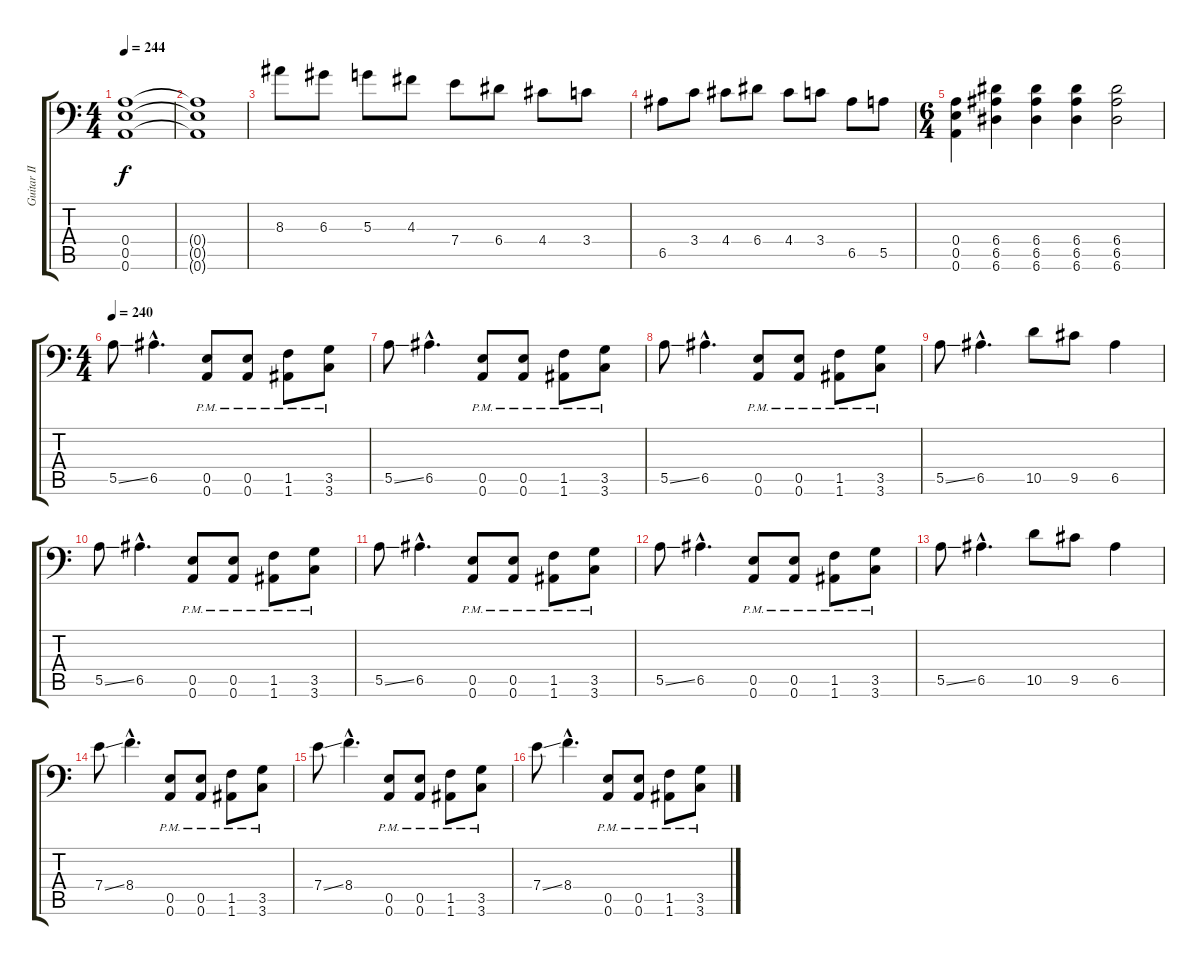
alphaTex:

\track ("Guitar II [Dallas Toler-Wade]" "Guitar II ") {instrument distortionguitar}
\staff {score tabs}
\tuning (B3 Gb3 D3 A2 E2 A1) {hide}
\ts (4 4)
\tempo 244
\clef f4
\ks c
(0.4 0.5 0.6).1{dy f} |
(0.4{t} 0.5{t} 0.6{t}).1 |
8.3.8 6.3.8 5.3.8 4.3.8 7.4.8 6.4.8 4.4.8 3.4.8 |
6.5.8 3.4.8 4.4.8 6.4.8 4.4.8 3.4.8 6.5.8 5.5.8 |
\ts (6 4)
(0.4 0.5 0.6).4 (6.4 6.5 6.6).4 (6.4 6.5 6.6).4 (6.4 6.5 6.6).4 (6.4 6.5 6.6).2 |
\ts (4 4)
\tempo 240
5.5{ss}.8 6.5{hac}.4{d} (0.5{pm} 0.6{pm}).8 (0.5{pm} 0.6{pm}).8 (1.5{pm} 1.6{pm}).8 (3.5{pm} 3.6{pm}).8 |
5.5{ss}.8 6.5{hac}.4{d} (0.5{pm} 0.6{pm}).8 (0.5{pm} 0.6{pm}).8 (1.5{pm} 1.6{pm}).8 (3.5{pm} 3.6{pm}).8 |
5.5{ss}.8 6.5{hac}.4{d} (0.5{pm} 0.6{pm}).8 (0.5{pm} 0.6{pm}).8 (1.5{pm} 1.6{pm}).8 (3.5{pm} 3.6{pm}).8 |
5.5{ss}.8 6.5{hac}.4{d} 10.5.8 9.5.8 6.5.4 |
5.5{ss}.8 6.5{hac}.4{d} (0.5{pm} 0.6{pm}).8 (0.5{pm} 0.6{pm}).8 (1.5{pm} 1.6{pm}).8 (3.5{pm} 3.6{pm}).8 |
5.5{ss}.8 6.5{hac}.4{d} (0.5{pm} 0.6{pm}).8 (0.5{pm} 0.6{pm}).8 (1.5{pm} 1.6{pm}).8 (3.5{pm} 3.6{pm}).8 |
5.5{ss}.8 6.5{hac}.4{d} (0.5{pm} 0.6{pm}).8 (0.5{pm} 0.6{pm}).8 (1.5{pm} 1.6{pm}).8 (3.5{pm} 3.6{pm}).8 |
5.5{ss}.8 6.5{hac}.4{d} 10.5.8 9.5.8 6.5.4 |
7.4{ss}.8 8.4{hac}.4{d} (0.5{pm} 0.6{pm}).8 (0.5{pm} 0.6{pm}).8 (1.5{pm} 1.6{pm}).8 (3.5{pm} 3.6{pm}).8 |
7.4{ss}.8 8.4{hac}.4{d} (0.5{pm} 0.6{pm}).8 (0.5{pm} 0.6{pm}).8 (1.5{pm} 1.6{pm}).8 (3.5{pm} 3.6{pm}).8 |
7.4{ss}.8 8.4{hac}.4{d} (0.5{pm} 0.6{pm}).8 (0.5{pm} 0.6{pm}).8 (1.5{pm} 1.6{pm}).8 (3.5{pm} 3.6{pm}).8
